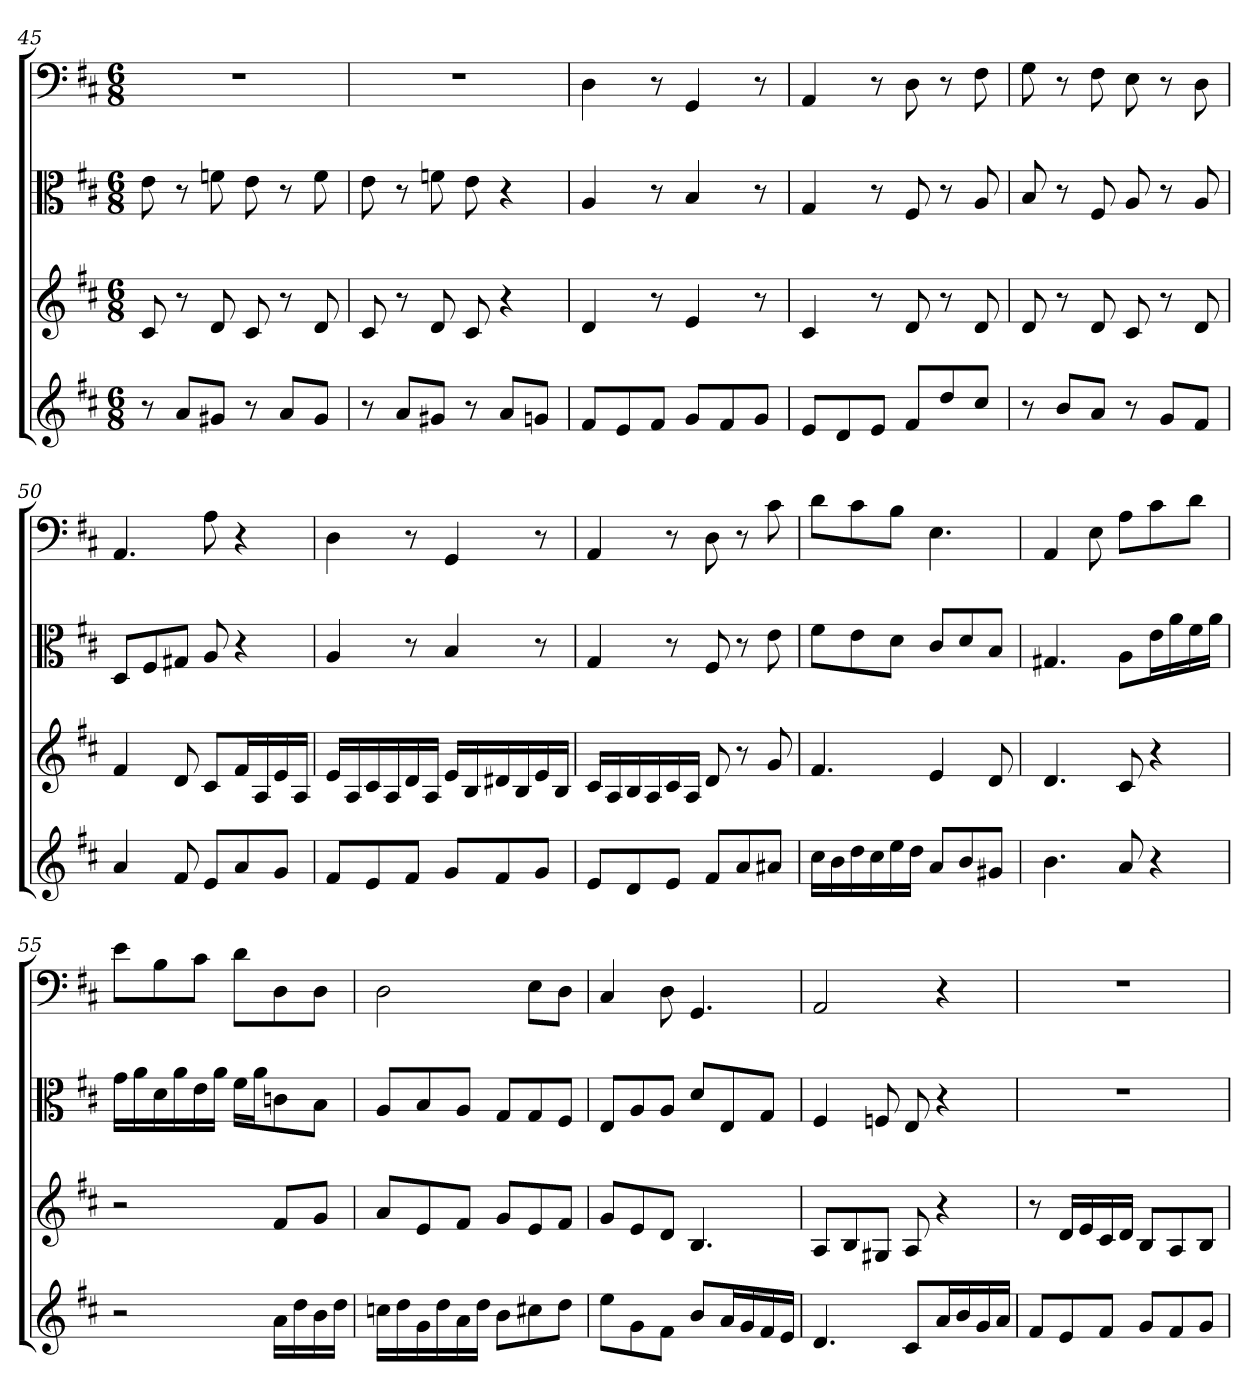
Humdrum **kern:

**kern	**kern	**kern	**kern
*part4	*part3	*part2	*part1
*staff4	*staff3	*staff2	*staff1
*	*	*clefC3	*clefF4
*k[f#c#]	*k[f#c#]	*k[f#c#]	*k[f#c#]
*D:	*D:	*D:	*D:
*M6/8	*M6/8	*M6/8	*M6/8
=45	=45	=45	=45
8r	8c#	8e	2.r
8aL	8r	8r	.
8g#XJ	8d	8fn	.
8r	8c#	8e	.
8aL	8r	8r	.
8g#J	8d	8f	.
=46	=46	=46	=46
8r	8c#	8e	2.r
8aL	8r	8r	.
8g#XJ	8d	8fn	.
8r	8c#	8e	.
8aL	4r	4r	.
8gnJ	.	.	.
=47	=47	=47	=47
8f#L	4d	4A	4D
8e	.	.	.
8f#J	8r	8r	8r
8gL	4e	4B	4GG
8f#	.	.	.
8gJ	8r	8r	8r
=48	=48	=48	=48
8eL	4c#	4G	4AA
8d	.	.	.
8eJ	8r	8r	8r
8f#L	8d	8F#	8D
8dd	8r	8r	8r
8cc#J	8d	8A	8F#
=49	=49	=49	=49
8r	8d	8B	8G
8bL	8r	8r	8r
8aJ	8d	8F#	8F#
8r	8c#	8A	8E
8gL	8r	8r	8r
8f#J	8d	8A	8D
=50	=50	=50	=50
4a	4f#	8D/L	4.AA
.	.	8F#/	.
8f#	8d	8G#X/J	.
8eL	8c#L	8A	8A
8a	16f#L	4r	4r
.	16A	.	.
8gJ	16e	.	.
.	16AJJ	.	.
=51	=51	=51	=51
8f#L	16eLL	4A	4D
.	16A	.	.
8e	16c#	.	.
.	16A	.	.
8f#J	16d	8r	8r
.	16AJJ	.	.
8gL	16eLL	4B	4GG
.	16B	.	.
8f#	16d#X	.	.
.	16B	.	.
8gJ	16e	8r	8r
.	16BJJ	.	.
=52	=52	=52	=52
8eL	16c#LL	4G	4AA
.	16A	.	.
8d	16B	.	.
.	16A	.	.
8eJ	16c#	8r	8r
.	16AJJ	.	.
8f#L	8d	8F#	8D
8a	8r	8r	8r
8a#XJ	8g	8e	8c#
=53	=53	=53	=53
16cc#LL	4.f#	8f#\L	8d\L
16b	.	.	.
16dd	.	8e\	8c#\
16cc#	.	.	.
16ee	.	8d\J	8B\J
16ddJJ	.	.	.
8aL	4e	8c#/L	4.E
8b	.	8d/	.
8g#XJ	8d	8B/J	.
=54	=54	=54	=54
4.b	4.d	4.G#X	4AA
.	.	.	8E
8a	8c#	8A\L	8A\L
4r	4r	16e\L	8c#\
.	.	16a\	.
.	.	16f#\	8d\J
.	.	16a\JJ	.
=55	=55	=55	=55
2r	2r	16g\LL	8e\L
.	.	16a\	.
.	.	16d\	8B\
.	.	16a\	.
.	.	16e\	8c#\J
.	.	16a\JJ	.
.	.	16f#\LL	8d\L
.	.	16a\J	.
16aLL	8f#L	8cn\	8D\
16dd	.	.	.
16b	8gJ	8B\J	8D\J
16ddJJ	.	.	.
=56	=56	=56	=56
16ccnLL	8aL	8A/L	2D
16dd	.	.	.
16g	8e	8B/	.
16dd	.	.	.
16a	8f#J	8A/J	.
16ddJJ	.	.	.
8bL	8gL	8G/L	.
8cc#X	8e	8G/	8E\L
8ddJ	8f#J	8F#/J	8D\J
=57	=57	=57	=57
8eeL	8gL	8E/L	4C#
8g	8e	8A/	.
8f#J	8dJ	8A/J	8D
8bL	4.B	8d/L	4.GG
16aL	.	8E/	.
16g	.	.	.
16f#	.	8G/J	.
16eJJ	.	.	.
=58	=58	=58	=58
4.d	8AL	4F#	2AA
.	8B	.	.
.	8G#XJ	8Fn	.
8c#L	8A	8E	.
16aL	4r	4r	4r
16b	.	.	.
16g	.	.	.
16aJJ	.	.	.
=59	=59	=59	=59
8f#L	8r	2.r	2.r
8e	16dLL	.	.
.	16e	.	.
8f#J	16c#	.	.
.	16dJJ	.	.
8gL	8BL	.	.
8f#	8A	.	.
8gJ	8BJ	.	.
=	=	=	=
*-	*-	*-	*-
